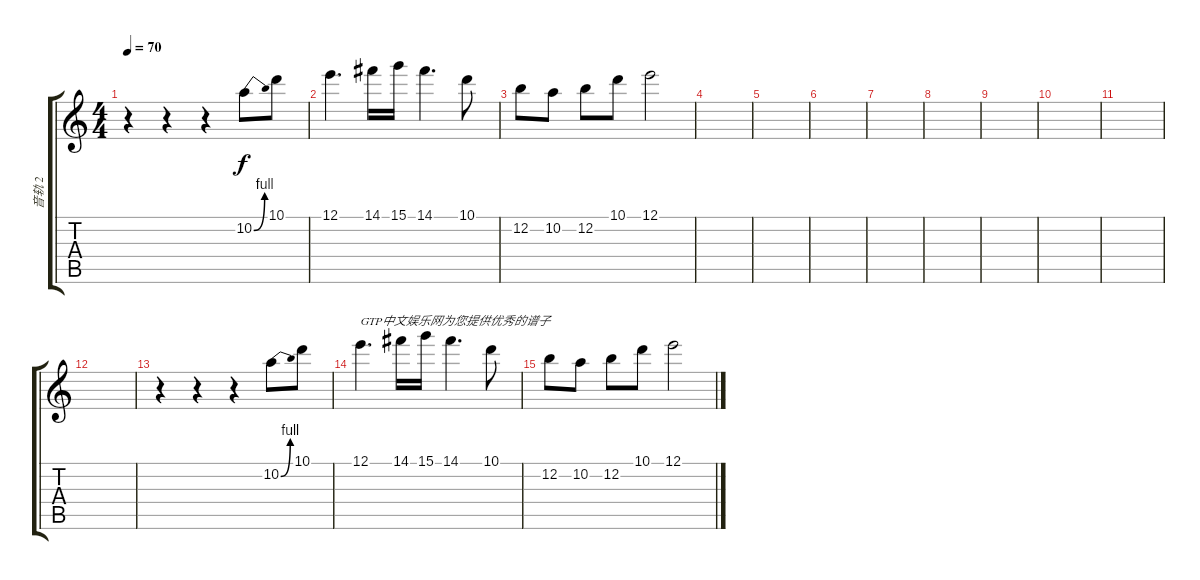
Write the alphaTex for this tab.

\track ("音轨 2" "音轨 2") {instrument acousticguitarsteel}
\staff {score tabs}
\tuning (E4 B3 G3 D3 A2 E2) {hide}
\ts (4 4)
\tempo 70
\clef g2
\ks c
r.4{dy f instrument acousticguitarsteel} r.4 r.4 10.2{be (bend 0 0 60 4)}.8 10.1.8 |
12.1.4{d} 14.1.16 15.1.16 14.1.4{d} 10.1.8 |
12.2.8 10.2.8 12.2.8 10.1.8 12.1.2 |
|
|
|
|
|
|
|
|
|
r.4 r.4 r.4 10.2{be (bend 0 0 60 4)}.8 10.1.8 |
12.1.4{d txt "GTP中文娱乐网为您提供优秀的谱子"} 14.1.16 15.1.16 14.1.4{d} 10.1.8 |
12.2.8 10.2.8 12.2.8 10.1.8 12.1.2
